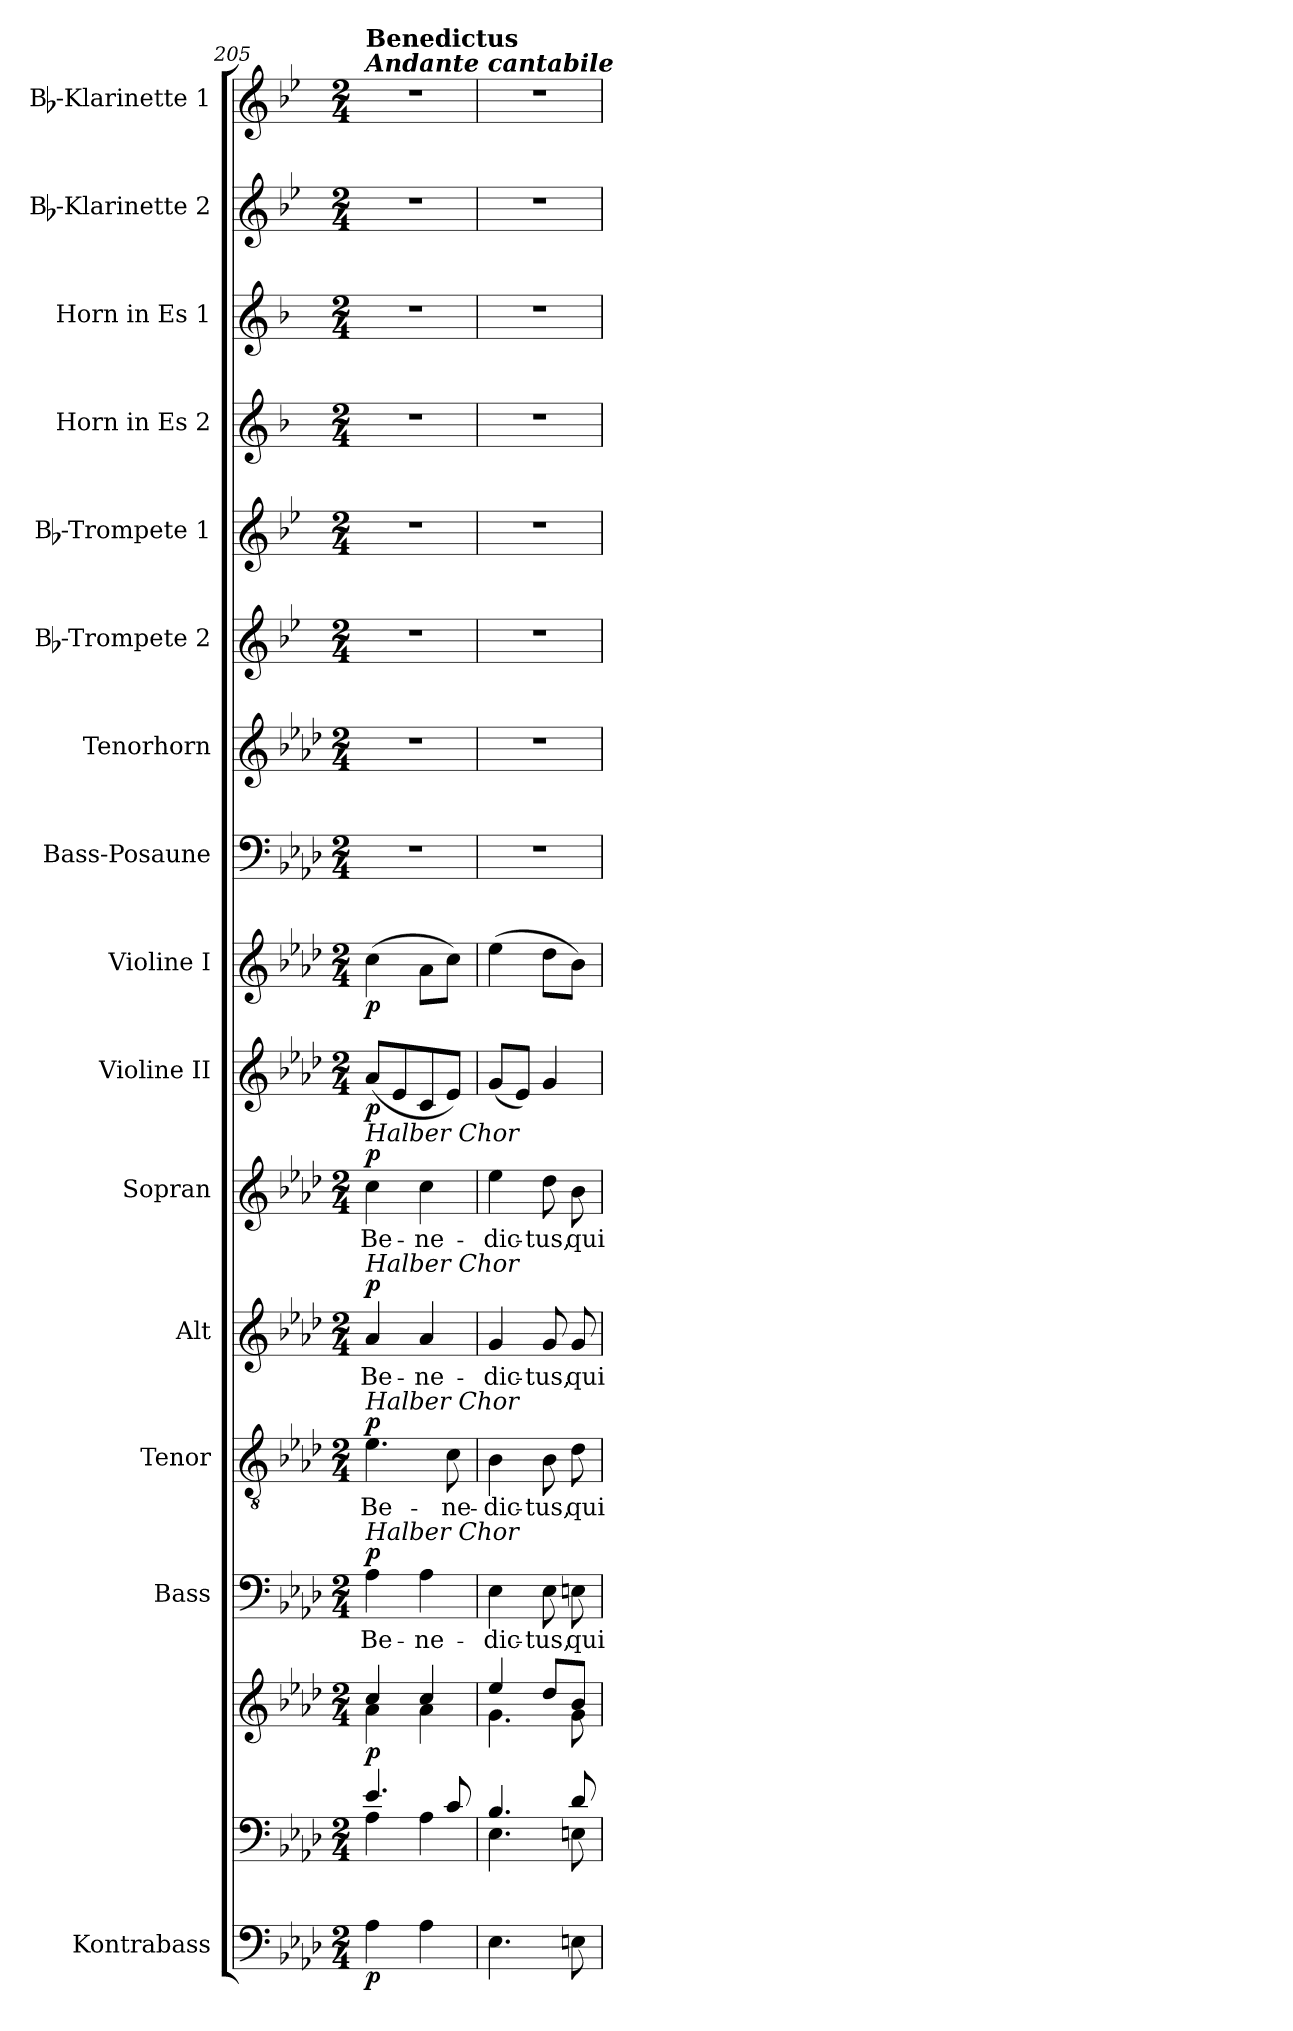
**kern	**dynam	**kern	**kern	**dynam	**kern	**text	**dynam	**kern	**text	**dynam	**kern	**text	**dynam	**kern	**text	**dynam	**kern	**dynam	**kern	**dynam	**kern	**kern	**kern	**kern	**kern	**kern	**kern	**kern
*part16	*part16	*part15	*part15	*part15	*part14	*part14	*part14	*part13	*part13	*part13	*part12	*part12	*part12	*part11	*part11	*part11	*part10	*part10	*part9	*part9	*part8	*part7	*part6	*part5	*part4	*part3	*part2	*part1
*staff17	*staff17	*staff16	*staff15	*staff15/16	*staff14	*staff14	*staff14	*staff13	*staff13	*staff13	*staff12	*staff12	*staff12	*staff11	*staff11	*staff11	*staff10	*staff10	*staff9	*staff9	*staff8	*staff7	*staff6	*staff5	*staff4	*staff3	*staff2	*staff1
*I"Kontrabass	*	*	*	*	*I"Bass	*	*	*I"Tenor	*	*	*I"Alt	*	*	*I"Sopran	*	*	*I"Violine II	*	*I"Violine I	*	*I"Bass-Posaune	*I"Tenorhorn	*I"Bb-Trompete 2	*I"Bb-Trompete 1	*I"Horn in Es 2	*I"Horn in Es 1	*I"Bb-Klarinette 2	*I"Bb-Klarinette 1
*I'Kb.	*	*	*	*	*I'B.	*	*	*I'T.	*	*	*I'A.	*	*	*I'S.	*	*	*I'Vl. II	*	*I'Vl. I	*	*I'B. Pos.	*I'T. Hrn.	*I'Bb Trp. 2	*I'Bb Trp. 1	*	*	*I'Bb Kl. 2	*I'Bb Kl. 1
!!LO:PB:g=z
*clefF4	*	*clefF4	*clefG2	*	*clefF4	*	*	*clefGv2	*	*	*clefG2	*	*	*clefG2	*	*	*clefG2	*	*clefG2	*	*clefF4	*clefG2	*clefG2	*clefG2	*clefG2	*clefG2	*clefG2	*clefG2
*ITrd7c12	*	*	*	*	*	*	*	*	*	*	*	*	*	*	*	*	*	*	*	*	*	*ITrd8c14	*ITrd1c2	*ITrd1c2	*ITrd4c7	*ITrd4c7	*ITrd1c2	*ITrd1c2
*k[b-e-a-d-]	*	*k[b-e-a-d-]	*k[b-e-a-d-]	*	*k[b-e-a-d-]	*	*	*k[b-e-a-d-]	*	*	*k[b-e-a-d-]	*	*	*k[b-e-a-d-]	*	*	*k[b-e-a-d-]	*	*k[b-e-a-d-]	*	*k[b-e-a-d-]	*k[b-e-a-d-]	*k[b-e-a-d-]	*k[b-e-a-d-]	*k[b-e-]	*k[b-e-]	*k[b-e-a-d-]	*k[b-e-a-d-]
*A-:	*	*A-:	*A-:	*	*A-:	*	*	*A-:	*	*	*A-:	*	*	*A-:	*	*	*A-:	*	*A-:	*	*A-:	*A-:	*A-:	*A-:	*B-:	*B-:	*A-:	*A-:
*M2/4	*	*M2/4	*M2/4	*	*M2/4	*	*	*M2/4	*	*	*M2/4	*	*	*M2/4	*	*	*M2/4	*	*M2/4	*	*M2/4	*M2/4	*M2/4	*M2/4	*M2/4	*M2/4	*M2/4	*M2/4
=205	=205	=205	=205	=205	=205	=205	=205	=205	=205	=205	=205	=205	=205	=205	=205	=205	=205	=205	=205	=205	=205	=205	=205	=205	=205	=205	=205	=205
*	*	*^	*^	*	*	*	*	*	*	*	*	*	*	*	*	*	*	*	*	*	*	*	*	*	*	*	*	*
!	!	!	!	!	!	!	!	!	!	!	!	!	!	!	!	!	!	!	!	!	!	!	!	!	!	!	!	!	!	!LO:TX:a:Bi:t=Andante cantabile
!	!	!	!	!	!	!	!	!	!	!	!	!	!	!	!	!	!	!	!	!	!	!	!	!	!	!	!	!	!	!LO:TX:a:B:t=Benedictus
!	!	!	!	!	!	!	!	!	!	!	!	!	!	!	!	!LO:TX:a:i:t=Halber Chor	!	!	!	!	!	!	!	!	!	!	!	!	!	!
!	!	!	!	!	!	!	!	!	!	!	!	!	!LO:TX:a:i:t=Halber Chor	!	!	!	!	!	!	!	!	!	!	!	!	!	!	!	!	!
!	!	!	!	!	!	!	!	!	!	!LO:TX:a:i:t=Halber Chor	!	!	!	!	!	!	!	!	!	!	!	!	!	!	!	!	!	!	!	!
!	!	!	!	!	!	!	!LO:TX:a:i:t=Halber Chor	!	!	!	!	!	!	!	!	!	!	!	!	!	!	!	!	!	!	!	!	!	!	!
!	!LO:DY:b	!	!	!	!	!LO:DY:b	!	!LO:LY:b	!LO:DY:a	!	!LO:LY:b	!LO:DY:a	!	!LO:LY:b	!LO:DY:a	!	!LO:LY:b	!LO:DY:a	!	!LO:DY:b	!	!LO:DY:b	!	!	!	!	!	!	!	!
4AA-\	p	4.e-/	4A-\	4cc/	4a-\	p	4A-\	Be-	p	4.e-\	Be-	p	4a-/	Be-	p	4cc\	Be-	p	(<8a-/L	p	(>4cc\	p	2r	2r	2r	2r	2r	2r	2r	2r
.	.	.	.	.	.	.	.	.	.	.	.	.	.	.	.	.	.	.	8e-/	.	.	.	.	.	.	.	.	.	.	.
!	!	!	!	!	!	!	!	!LO:LY:b	!	!	!	!	!	!LO:LY:b	!	!	!LO:LY:b	!	!	!	!	!	!	!	!	!	!	!	!	!
4AA-\	.	.	4A-\	4cc/	4a-\	.	4A-\	-ne-	.	.	.	.	4a-/	-ne-	.	4cc\	-ne-	.	8c/	.	8a-\L	.	.	.	.	.	.	.	.	.
!	!	!	!	!	!	!	!	!	!	!	!LO:LY:b	!	!	!	!	!	!	!	!	!	!	!	!	!	!	!	!	!	!	!
.	.	8c/	.	.	.	.	.	.	.	8c\	-ne-	.	.	.	.	.	.	.	8e-/J)	.	8cc\J)	.	.	.	.	.	.	.	.	.
=206	=206	=206	=206	=206	=206	=206	=206	=206	=206	=206	=206	=206	=206	=206	=206	=206	=206	=206	=206	=206	=206	=206	=206	=206	=206	=206	=206	=206	=206	=206
!	!	!	!	!	!	!	!	!LO:LY:b	!	!	!LO:LY:b	!	!	!LO:LY:b	!	!	!LO:LY:b	!	!	!	!	!	!	!	!	!	!	!	!	!
4.EE-\	.	4.B-/	4.E-\	4ee-/	4.g\	.	4E-\	-dic-	.	4B-\	-dic-	.	4g/	-dic-	.	4ee-\	-dic-	.	(<8g/L	.	(>4ee-\	.	2r	2r	2r	2r	2r	2r	2r	2r
.	.	.	.	.	.	.	.	.	.	.	.	.	.	.	.	.	.	.	8e-/J)	.	.	.	.	.	.	.	.	.	.	.
!	!	!	!	!	!	!	!	!LO:LY:b	!	!	!LO:LY:b	!	!	!LO:LY:b	!	!	!LO:LY:b	!	!	!	!	!	!	!	!	!	!	!	!	!
.	.	.	.	8dd-/L	.	.	8E-\	-tus,	.	8B-\	-tus,	.	8g/	-tus,	.	8dd-\	-tus,	.	4g/	.	8dd-\L	.	.	.	.	.	.	.	.	.
!	!	!	!	!	!	!	!	!LO:LY:b	!	!	!LO:LY:b	!	!	!LO:LY:b	!	!	!LO:LY:b	!	!	!	!	!	!	!	!	!	!	!	!	!
8EEn\	.	8d-/	8En\	8b-/J	8g\	.	8En\	qui	.	8d-\	qui	.	8g/	qui	.	8b-\	qui	.	.	.	8b-\J)	.	.	.	.	.	.	.	.	.
*	*	*v	*v	*	*	*	*	*	*	*	*	*	*	*	*	*	*	*	*	*	*	*	*	*	*	*	*	*	*	*
*	*	*	*v	*v	*	*	*	*	*	*	*	*	*	*	*	*	*	*	*	*	*	*	*	*	*	*	*	*	*
=	=	=	=	=	=	=	=	=	=	=	=	=	=	=	=	=	=	=	=	=	=	=	=	=	=	=	=	=
*-	*-	*-	*-	*-	*-	*-	*-	*-	*-	*-	*-	*-	*-	*-	*-	*-	*-	*-	*-	*-	*-	*-	*-	*-	*-	*-	*-	*-
